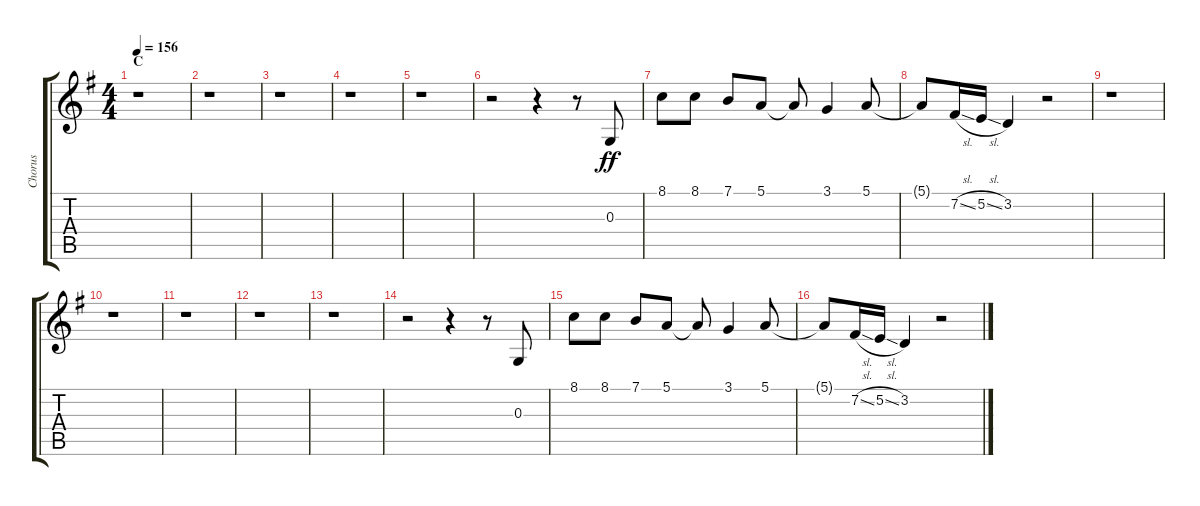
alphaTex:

\track ("Chorus" "Chorus") {instrument voiceoohs}
\staff {score tabs}
\tuning (E4 B3 G3 D3 A2 E2) {hide}
\ts (4 4)
\section ("" "C")
\tempo 156
\clef g2
\ks g
r.1{dy ff} |
r.1 |
r.1 |
r.1 |
r.1 |
r.2 r.4 r.8 0.3.8 |
8.1.8 8.1.8 7.1.8 5.1.8 5.1{t}.8 3.1.4 5.1.8 |
5.1{t}.8 7.2{sl}.16 5.2{sl}.16 3.2.4 r.2 |
r.1 |
r.1 |
r.1 |
r.1 |
r.1 |
r.2 r.4 r.8 0.3.8 |
8.1.8 8.1.8 7.1.8 5.1.8 5.1{t}.8 3.1.4 5.1.8 |
5.1{t}.8 7.2{sl}.16 5.2{sl}.16 3.2.4 r.2
